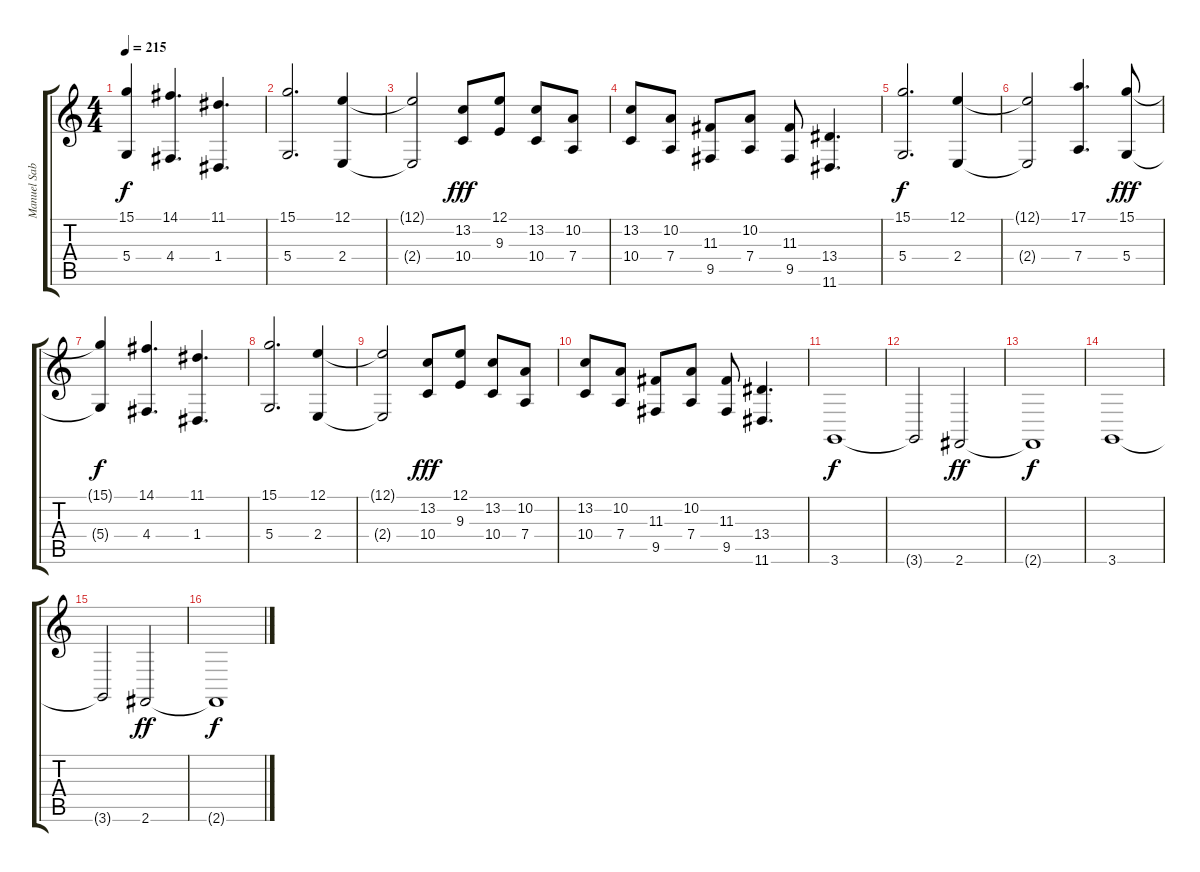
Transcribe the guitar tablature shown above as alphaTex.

\track ("Manuel Sabogal Keyboards" "Manuel Sab") {instrument synthstrings1}
\staff {score tabs}
\tuning (E4 B3 G3 D3 A2 E2) {hide}
\ts (4 4)
\tempo 215
\clef g2
\ks c
(15.1{t} 5.4{t}).4{dy f} (14.1 4.4).4{d} (11.1 1.4).4{d} |
(15.1 5.4).2{d} (12.1 2.4).4 |
(12.1{t} 2.4{t}).2 (13.2 10.4).8{dy fff} (12.1 9.3).8 (13.2 10.4).8 (10.2 7.4).8 |
(13.2 10.4).8 (10.2 7.4).8 (11.3 9.5).8 (10.2 7.4).8 (11.3 9.5).8 (13.4 11.6).4{d} |
(15.1 5.4).2{d dy f} (12.1 2.4).4 |
(12.1{t} 2.4{t}).2 (17.1 7.4).4{d} (15.1 5.4).8{dy fff} |
(15.1{t} 5.4{t}).4{dy f} (14.1 4.4).4{d} (11.1 1.4).4{d} |
(15.1 5.4).2{d} (12.1 2.4).4 |
(12.1{t} 2.4{t}).2 (13.2 10.4).8{dy fff} (12.1 9.3).8 (13.2 10.4).8 (10.2 7.4).8 |
(13.2 10.4).8 (10.2 7.4).8 (11.3 9.5).8 (10.2 7.4).8 (11.3 9.5).8 (13.4 11.6).4{d} |
3.6.1{dy f} |
3.6{t}.2 2.6.2{dy ff} |
2.6{t}.1{dy f} |
3.6.1 |
3.6{t}.2 2.6.2{dy ff} |
2.6{t}.1{dy f}
